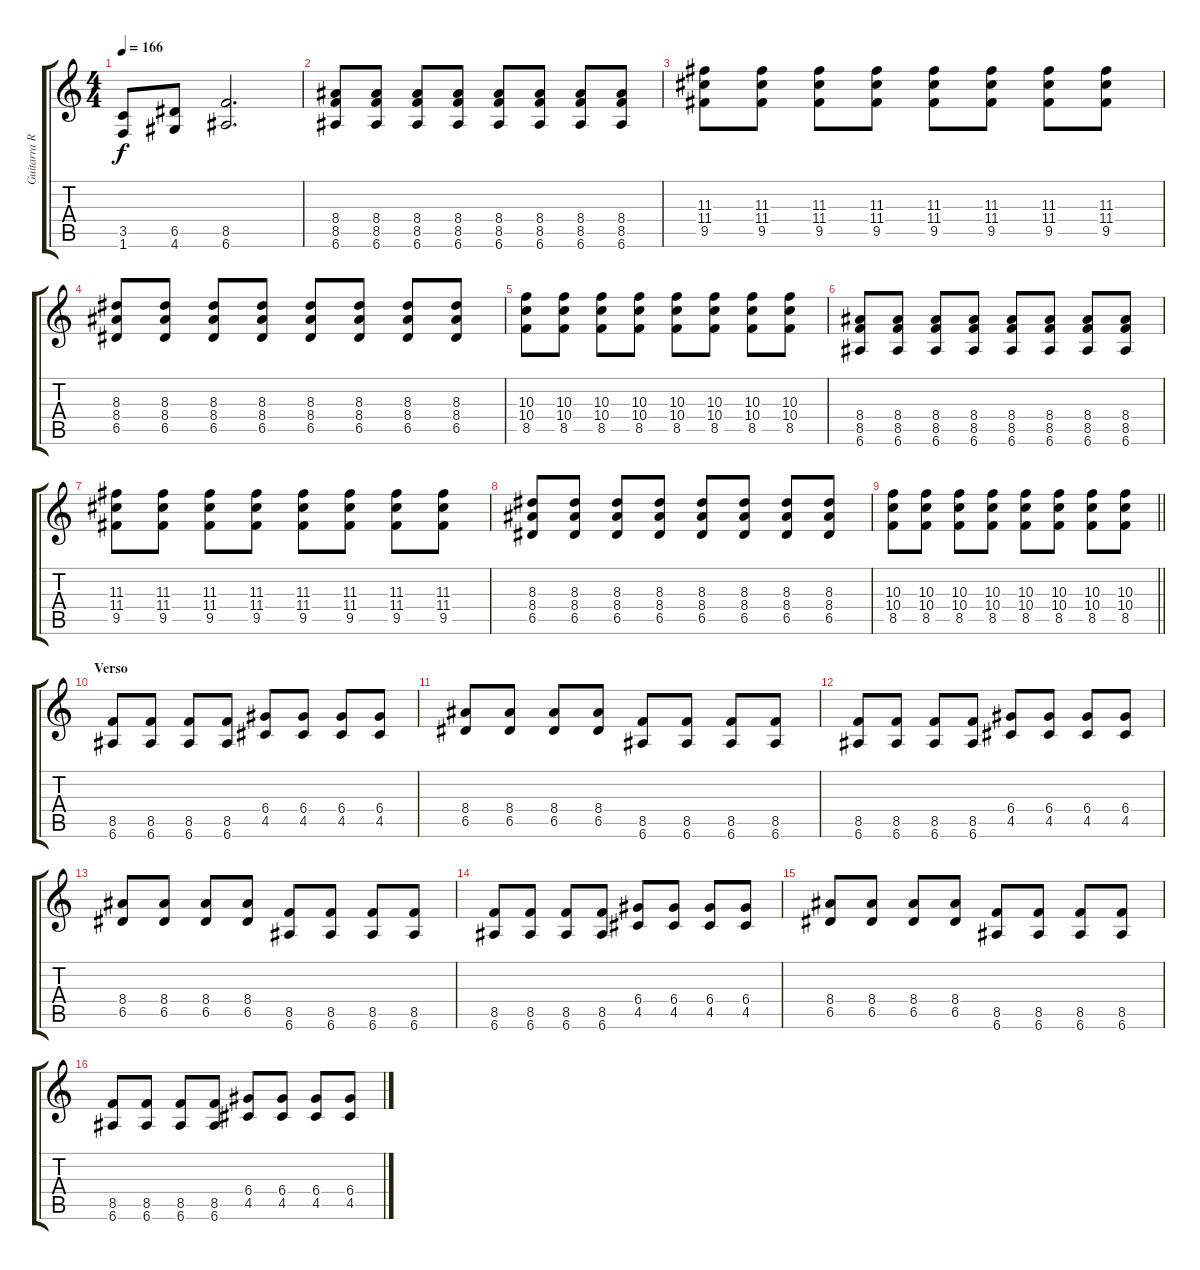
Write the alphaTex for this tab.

\track ("Guitarra Ritmica" "Guitarra R") {instrument overdrivenguitar}
\staff {score tabs}
\tuning (E4 B3 G3 D3 A2 E2) {hide}
\ts (4 4)
\tempo 166
\clef g2
\ks c
(3.5 1.6).8{dy f} (6.5 4.6).8 (8.5 6.6).2{d} |
(8.4 8.5 6.6).8 (8.4 8.5 6.6).8 (8.4 8.5 6.6).8 (8.4 8.5 6.6).8 (8.4 8.5 6.6).8 (8.4 8.5 6.6).8 (8.4 8.5 6.6).8 (8.4 8.5 6.6).8 |
(11.3 11.4 9.5).8 (11.3 11.4 9.5).8 (11.3 11.4 9.5).8 (11.3 11.4 9.5).8 (11.3 11.4 9.5).8 (11.3 11.4 9.5).8 (11.3 11.4 9.5).8 (11.3 11.4 9.5).8 |
(8.3 8.4 6.5).8 (8.3 8.4 6.5).8 (8.3 8.4 6.5).8 (8.3 8.4 6.5).8 (8.3 8.4 6.5).8 (8.3 8.4 6.5).8 (8.3 8.4 6.5).8 (8.3 8.4 6.5).8 |
(10.3 10.4 8.5).8 (10.3 10.4 8.5).8 (10.3 10.4 8.5).8 (10.3 10.4 8.5).8 (10.3 10.4 8.5).8 (10.3 10.4 8.5).8 (10.3 10.4 8.5).8 (10.3 10.4 8.5).8 |
(8.4 8.5 6.6).8 (8.4 8.5 6.6).8 (8.4 8.5 6.6).8 (8.4 8.5 6.6).8 (8.4 8.5 6.6).8 (8.4 8.5 6.6).8 (8.4 8.5 6.6).8 (8.4 8.5 6.6).8 |
(11.3 11.4 9.5).8 (11.3 11.4 9.5).8 (11.3 11.4 9.5).8 (11.3 11.4 9.5).8 (11.3 11.4 9.5).8 (11.3 11.4 9.5).8 (11.3 11.4 9.5).8 (11.3 11.4 9.5).8 |
(8.3 8.4 6.5).8 (8.3 8.4 6.5).8 (8.3 8.4 6.5).8 (8.3 8.4 6.5).8 (8.3 8.4 6.5).8 (8.3 8.4 6.5).8 (8.3 8.4 6.5).8 (8.3 8.4 6.5).8 |
\barLineRight lightlight
(10.3 10.4 8.5).8 (10.3 10.4 8.5).8 (10.3 10.4 8.5).8 (10.3 10.4 8.5).8 (10.3 10.4 8.5).8 (10.3 10.4 8.5).8 (10.3 10.4 8.5).8 (10.3 10.4 8.5).8 |
\section ("" "Verso")
(8.5 6.6).8 (8.5 6.6).8 (8.5 6.6).8 (8.5 6.6).8 (6.4 4.5).8 (6.4 4.5).8 (6.4 4.5).8 (6.4 4.5).8 |
(8.4 6.5).8 (8.4 6.5).8 (8.4 6.5).8 (8.4 6.5).8 (8.5 6.6).8 (8.5 6.6).8 (8.5 6.6).8 (8.5 6.6).8 |
(8.5 6.6).8 (8.5 6.6).8 (8.5 6.6).8 (8.5 6.6).8 (6.4 4.5).8 (6.4 4.5).8 (6.4 4.5).8 (6.4 4.5).8 |
(8.4 6.5).8 (8.4 6.5).8 (8.4 6.5).8 (8.4 6.5).8 (8.5 6.6).8 (8.5 6.6).8 (8.5 6.6).8 (8.5 6.6).8 |
(8.5 6.6).8 (8.5 6.6).8 (8.5 6.6).8 (8.5 6.6).8 (6.4 4.5).8 (6.4 4.5).8 (6.4 4.5).8 (6.4 4.5).8 |
(8.4 6.5).8 (8.4 6.5).8 (8.4 6.5).8 (8.4 6.5).8 (8.5 6.6).8 (8.5 6.6).8 (8.5 6.6).8 (8.5 6.6).8 |
(8.5 6.6).8 (8.5 6.6).8 (8.5 6.6).8 (8.5 6.6).8 (6.4 4.5).8 (6.4 4.5).8 (6.4 4.5).8 (6.4 4.5).8
